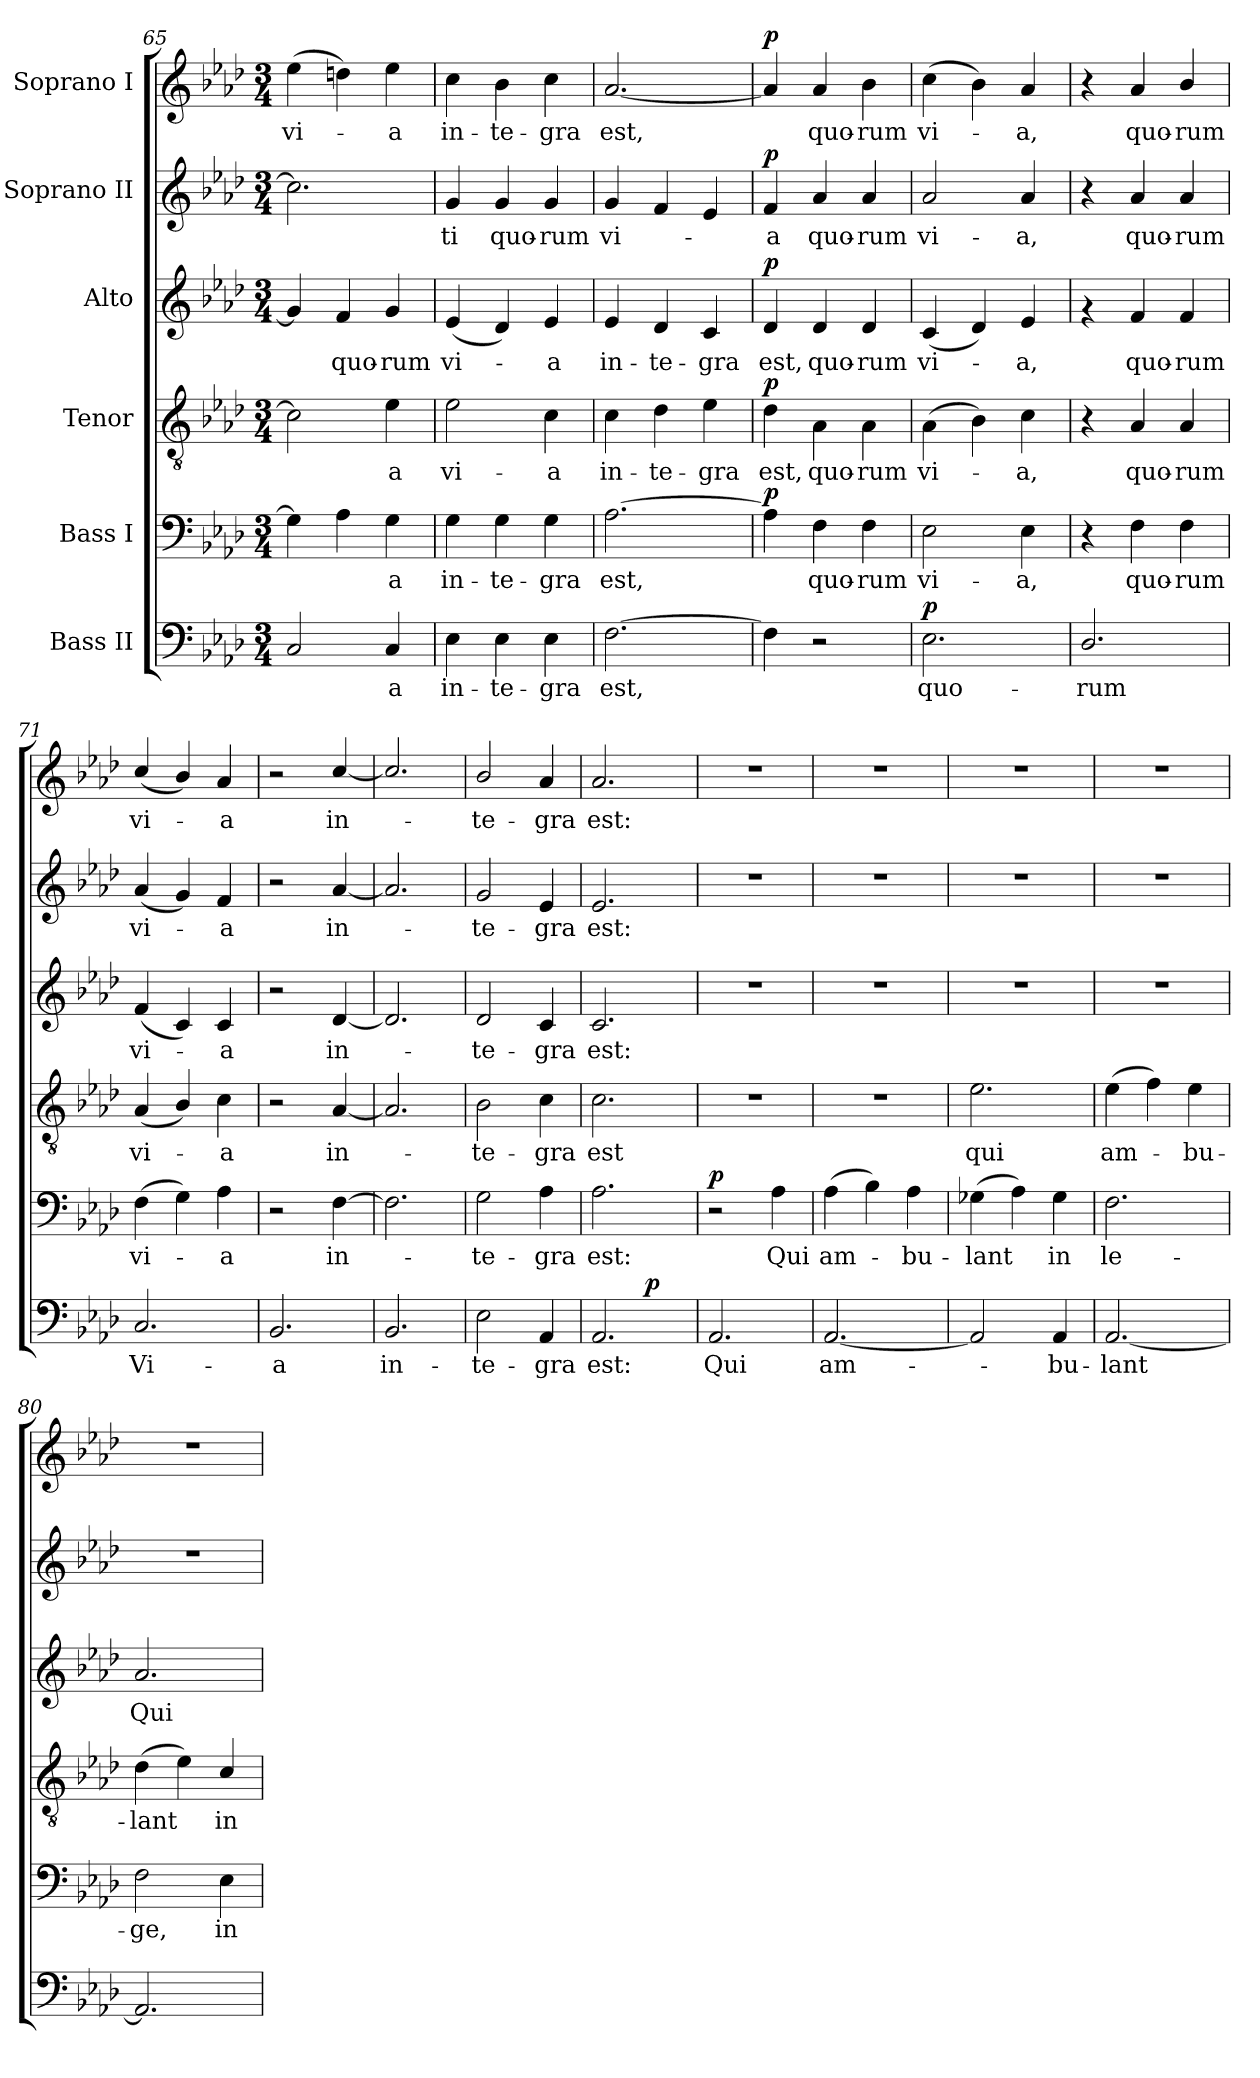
**kern	**text	**dynam	**kern	**text	**dynam	**kern	**text	**dynam	**kern	**text	**dynam	**kern	**text	**dynam	**kern	**text	**dynam
*part6	*part6	*part6	*part5	*part5	*part5	*part4	*part4	*part4	*part3	*part3	*part3	*part2	*part2	*part2	*part1	*part1	*part1
*staff6	*staff6	*staff6	*staff5	*staff5	*staff5	*staff4	*staff4	*staff4	*staff3	*staff3	*staff3	*staff2	*staff2	*staff2	*staff1	*staff1	*staff1
*I"Bass II	*	*	*I"Bass I	*	*	*I"Tenor	*	*	*I"Alto	*	*	*I"Soprano II	*	*	*I"Soprano I	*	*
*clefF4	*	*	*clefF4	*	*	*clefGv2	*	*	*clefG2	*	*	*clefG2	*	*	*clefG2	*	*
*k[b-e-a-d-]	*	*	*k[b-e-a-d-]	*	*	*k[b-e-a-d-]	*	*	*k[b-e-a-d-]	*	*	*k[b-e-a-d-]	*	*	*k[b-e-a-d-]	*	*
*A-:	*	*	*A-:	*	*	*A-:	*	*	*A-:	*	*	*A-:	*	*	*A-:	*	*
*M3/4	*	*	*M3/4	*	*	*M3/4	*	*	*M3/4	*	*	*M3/4	*	*	*M3/4	*	*
=65	=65	=65	=65	=65	=65	=65	=65	=65	=65	=65	=65	=65	=65	=65	=65	=65	=65
!	!	!	!	!	!	!	!	!	!	!	!	!	!	!	!	!LO:LY:b	!
2C/	.	.	4G\]	.	.	2c\]	.	.	4g/]	.	.	2.cc\]	.	.	(>4ee-\	vi-	.
!	!	!	!	!	!	!	!	!	!	!LO:LY:b	!	!	!	!	!	!	!
.	.	.	4A-\	.	.	.	.	.	4f/	quo-	.	.	.	.	4ddn\)	.	.
!	!LO:LY:b	!	!	!LO:LY:b	!	!	!LO:LY:b	!	!	!LO:LY:b	!	!	!	!	!	!LO:LY:b	!
4C/	-a	.	4G\	-a	.	4e-\	-a	.	4g/	-rum	.	.	.	.	4ee-\	-a	.
=66	=66	=66	=66	=66	=66	=66	=66	=66	=66	=66	=66	=66	=66	=66	=66	=66	=66
!	!LO:LY:b	!	!	!LO:LY:b	!	!	!LO:LY:b	!	!	!LO:LY:b	!	!	!LO:LY:b	!	!	!LO:LY:b	!
4E-\	in-	.	4G\	in-	.	2e-\	vi-	.	(<4e-/	vi-	.	4g/	-ti	.	4cc\	in-	.
!	!LO:LY:b	!	!	!LO:LY:b	!	!	!	!	!	!	!	!	!LO:LY:b	!	!	!LO:LY:b	!
4E-\	-te-	.	4G\	-te-	.	.	.	.	4d-i/)	.	.	4g/	quo-	.	4b-\	-te-	.
!	!LO:LY:b	!	!	!LO:LY:b	!	!	!LO:LY:b	!	!	!LO:LY:b	!	!	!LO:LY:b	!	!	!LO:LY:b	!
4E-\	-gra	.	4G\	-gra	.	4c\	-a	.	4e-/	-a	.	4g/	-rum	.	4cc\	-gra	.
=67	=67	=67	=67	=67	=67	=67	=67	=67	=67	=67	=67	=67	=67	=67	=67	=67	=67
!	!LO:LY:b	!	!	!LO:LY:b	!	!	!LO:LY:b	!	!	!LO:LY:b	!	!	!LO:LY:b	!	!	!LO:LY:b	!
[2.F\	est,	.	[2.A-\	est,	.	4c\	in-	.	4e-/	in-	.	4g/	vi-	.	[2.a-/	est,	.
!	!	!	!	!	!	!	!LO:LY:b	!	!	!LO:LY:b	!	!	!	!	!	!	!
.	.	.	.	.	.	4d-\	-te-	.	4d-/	-te-	.	4f/	.	.	.	.	.
!	!	!	!	!	!	!	!LO:LY:b	!	!	!LO:LY:b	!	!	!	!	!	!	!
.	.	.	.	.	.	4e-\	-gra	.	4c/	-gra	.	4e-/	.	.	.	.	.
=68	=68	=68	=68	=68	=68	=68	=68	=68	=68	=68	=68	=68	=68	=68	=68	=68	=68
!	!	!	!	!	!LO:DY:a	!	!LO:LY:b	!LO:DY:a	!	!LO:LY:b	!LO:DY:a	!	!LO:LY:b	!LO:DY:a	!	!	!LO:DY:a
4F\]	.	.	4A-\]	.	p	4d-\	est,	p	4d-/	est,	p	4f/	a	p	4a-/]	.	p
!	!	!	!	!LO:LY:b	!	!	!LO:LY:b	!	!	!LO:LY:b	!	!	!LO:LY:b	!	!	!LO:LY:b	!
2r	.	.	4F\	quo-	.	4A-\	quo-	.	4d-/	quo-	.	4a-/	quo-	.	4a-/	quo-	.
!	!	!	!	!LO:LY:b	!	!	!LO:LY:b	!	!	!LO:LY:b	!	!	!LO:LY:b	!	!	!LO:LY:b	!
.	.	.	4F\	-rum	.	4A-\	-rum	.	4d-/	-rum	.	4a-/	-rum	.	4b-\	-rum	.
!!LO:PB:g=z
=69	=69	=69	=69	=69	=69	=69	=69	=69	=69	=69	=69	=69	=69	=69	=69	=69	=69
!	!LO:LY:b	!LO:DY:a	!	!LO:LY:b	!	!	!LO:LY:b	!	!	!LO:LY:b	!	!	!LO:LY:b	!	!	!LO:LY:b	!
2.E-\	quo-	p	2E-\	vi-	.	(>4A-\	vi-	.	(<4c/	vi-	.	2a-/	vi-	.	(>4cc\	vi-	.
.	.	.	.	.	.	4B-\)	.	.	4d-/)	.	.	.	.	.	4b-\)	.	.
!	!	!	!	!LO:LY:b	!	!	!LO:LY:b	!	!	!LO:LY:b	!	!	!LO:LY:b	!	!	!LO:LY:b	!
.	.	.	4E-\	-a,	.	4c\	-a,	.	4e-/	-a,	.	4a-/	-a,	.	4a-/	-a,	.
=70	=70	=70	=70	=70	=70	=70	=70	=70	=70	=70	=70	=70	=70	=70	=70	=70	=70
!	!LO:LY:b	!	!	!	!	!	!	!	!	!	!	!	!	!	!	!	!
2.D-/	-rum	.	4r	.	.	4r	.	.	4rg	.	.	4r	.	.	4r	.	.
!	!	!	!	!LO:LY:b	!	!	!LO:LY:b	!	!	!LO:LY:b	!	!	!LO:LY:b	!	!	!LO:LY:b	!
.	.	.	4F\	quo-	.	4A-/	quo-	.	4f/	quo-	.	4a-/	quo-	.	4a-/	quo-	.
!	!	!	!	!LO:LY:b	!	!	!LO:LY:b	!	!	!LO:LY:b	!	!	!LO:LY:b	!	!	!LO:LY:b	!
.	.	.	4F\	-rum	.	4A-/	-rum	.	4f/	-rum	.	4a-/	-rum	.	4b-/	-rum	.
=71	=71	=71	=71	=71	=71	=71	=71	=71	=71	=71	=71	=71	=71	=71	=71	=71	=71
!	!LO:LY:b	!	!	!LO:LY:b	!	!	!LO:LY:b	!	!	!LO:LY:b	!	!	!LO:LY:b	!	!	!LO:LY:b	!
2.C/	Vi-	.	(>4F\	vi-	.	(<4A-/	vi-	.	(<4f/	vi-	.	(<4a-/	vi-	.	(<4cc/	vi-	.
.	.	.	4G\)	.	.	4B-/)	.	.	4c/)	.	.	4g/)	.	.	4b-/)	.	.
!	!	!	!	!LO:LY:b	!	!	!LO:LY:b	!	!	!LO:LY:b	!	!	!LO:LY:b	!	!	!LO:LY:b	!
.	.	.	4A-\	-a	.	4c\	-a	.	4c/	-a	.	4f/	-a	.	4a-/	-a	.
=72	=72	=72	=72	=72	=72	=72	=72	=72	=72	=72	=72	=72	=72	=72	=72	=72	=72
!	!LO:LY:b	!	!	!	!	!	!	!	!	!	!	!	!	!	!	!	!
2.BB-/	-a	.	2r	.	.	2r	.	.	2r	.	.	2r	.	.	2r	.	.
!	!	!	!	!LO:LY:b	!	!	!LO:LY:b	!	!	!LO:LY:b	!	!	!LO:LY:b	!	!	!LO:LY:b	!
.	.	.	[4F\	in-	.	[4A-/	in-	.	[4d-/	in-	.	[4a-/	in-	.	[4cc/	in-	.
=73	=73	=73	=73	=73	=73	=73	=73	=73	=73	=73	=73	=73	=73	=73	=73	=73	=73
!	!LO:LY:b	!	!	!	!	!	!	!	!	!	!	!	!	!	!	!	!
2.BB-/	in-	.	2.F\]	.	.	2.A-/]	.	.	2.d-/]	.	.	2.a-/]	.	.	2.cc/]	.	.
=74	=74	=74	=74	=74	=74	=74	=74	=74	=74	=74	=74	=74	=74	=74	=74	=74	=74
!	!LO:LY:b	!	!	!LO:LY:b	!	!	!LO:LY:b	!	!	!LO:LY:b	!	!	!LO:LY:b	!	!	!LO:LY:b	!
2E-\	-te-	.	2G\	-te-	.	2B-\	-te-	.	2d-/	-te-	.	2g/	-te-	.	2b-/	-te-	.
!	!LO:LY:b	!	!	!LO:LY:b	!	!	!LO:LY:b	!	!	!LO:LY:b	!	!	!LO:LY:b	!	!	!LO:LY:b	!
4AA-/	-gra	.	4A-\	-gra	.	4c\	-gra	.	4c/	-gra	.	4e-/	-gra	.	4a-/	-gra	.
=75	=75	=75	=75	=75	=75	=75	=75	=75	=75	=75	=75	=75	=75	=75	=75	=75	=75
!	!LO:LY:b	!	!	!LO:LY:b	!	!	!LO:LY:b	!	!	!LO:LY:b	!	!	!LO:LY:b	!	!	!LO:LY:b	!
*^	*	*	*	*	*	*	*	*	*	*	*	*	*	*	*	*	*
2.AA-/	4.ryy	est:	.	2.A-\	est:	.	2.c\	est	.	2.c/	est:	.	2.e-/	est:	.	2.a-/	est:	.
!	!	!	!LO:DY:a	!	!	!	!	!	!	!	!	!	!	!	!	!	!	!
.	4.ryy	.	p	.	.	.	.	.	.	.	.	.	.	.	.	.	.	.
=76	=76	=76	=76	=76	=76	=76	=76	=76	=76	=76	=76	=76	=76	=76	=76	=76	=76	=76
!	!	!LO:LY:b	!	!	!	!LO:DY:a	!	!	!	!	!	!	!	!	!	!	!	!
*v	*v	*	*	*	*	*	*	*	*	*	*	*	*	*	*	*	*	*
2.AA-/	Qui	.	2r	.	p	2.r	.	.	2.r	.	.	2.r	.	.	2.r	.	.
!	!	!	!	!LO:LY:b	!	!	!	!	!	!	!	!	!	!	!	!	!
.	.	.	4A-\	Qui	.	.	.	.	.	.	.	.	.	.	.	.	.
=77	=77	=77	=77	=77	=77	=77	=77	=77	=77	=77	=77	=77	=77	=77	=77	=77	=77
!	!LO:LY:b	!	!	!LO:LY:b	!	!	!	!	!	!	!	!	!	!	!	!	!
[2.AA-/	am-	.	(>4A-\	am-	.	2.r	.	.	2.r	.	.	2.r	.	.	2.r	.	.
.	.	.	4B-\)	.	.	.	.	.	.	.	.	.	.	.	.	.	.
!	!	!	!	!LO:LY:b	!	!	!	!	!	!	!	!	!	!	!	!	!
.	.	.	4A-\	-bu-	.	.	.	.	.	.	.	.	.	.	.	.	.
=78	=78	=78	=78	=78	=78	=78	=78	=78	=78	=78	=78	=78	=78	=78	=78	=78	=78
!	!	!	!	!LO:LY:b	!	!	!LO:LY:b	!	!	!	!	!	!	!	!	!	!
2AA-/]	.	.	(>4G-X\	-lant	.	2.e-\	qui	.	2.r	.	.	2.r	.	.	2.r	.	.
.	.	.	4A-\)	.	.	.	.	.	.	.	.	.	.	.	.	.	.
!	!LO:LY:b	!	!	!LO:LY:b	!	!	!	!	!	!	!	!	!	!	!	!	!
4AA-/	-bu-	.	4G-\	in	.	.	.	.	.	.	.	.	.	.	.	.	.
=79	=79	=79	=79	=79	=79	=79	=79	=79	=79	=79	=79	=79	=79	=79	=79	=79	=79
!	!LO:LY:b	!	!	!LO:LY:b	!	!	!LO:LY:b	!	!	!	!	!	!	!	!	!	!
[2.AA-/	-lant	.	2.F\	le-	.	(>4e-\	am-	.	2.r	.	.	2.r	.	.	2.r	.	.
.	.	.	.	.	.	4f\)	.	.	.	.	.	.	.	.	.	.	.
!	!	!	!	!	!	!	!LO:LY:b	!	!	!	!	!	!	!	!	!	!
.	.	.	.	.	.	4e-\	-bu-	.	.	.	.	.	.	.	.	.	.
!!LO:LB:g=z
=80	=80	=80	=80	=80	=80	=80	=80	=80	=80	=80	=80	=80	=80	=80	=80	=80	=80
!	!	!	!	!LO:LY:b	!	!	!LO:LY:b	!	!	!LO:LY:b	!	!	!	!	!	!	!
2.AA-/]	.	.	2F\	-ge,	.	(>4d-\	-lant	.	2.a-/	Qui	.	2.r	.	.	2.r	.	.
.	.	.	.	.	.	4e-\)	.	.	.	.	.	.	.	.	.	.	.
!	!	!	!	!LO:LY:b	!	!	!LO:LY:b	!	!	!	!	!	!	!	!	!	!
.	.	.	4E-\	in	.	4c/	in	.	.	.	.	.	.	.	.	.	.
=	=	=	=	=	=	=	=	=	=	=	=	=	=	=	=	=	=
*-	*-	*-	*-	*-	*-	*-	*-	*-	*-	*-	*-	*-	*-	*-	*-	*-	*-
